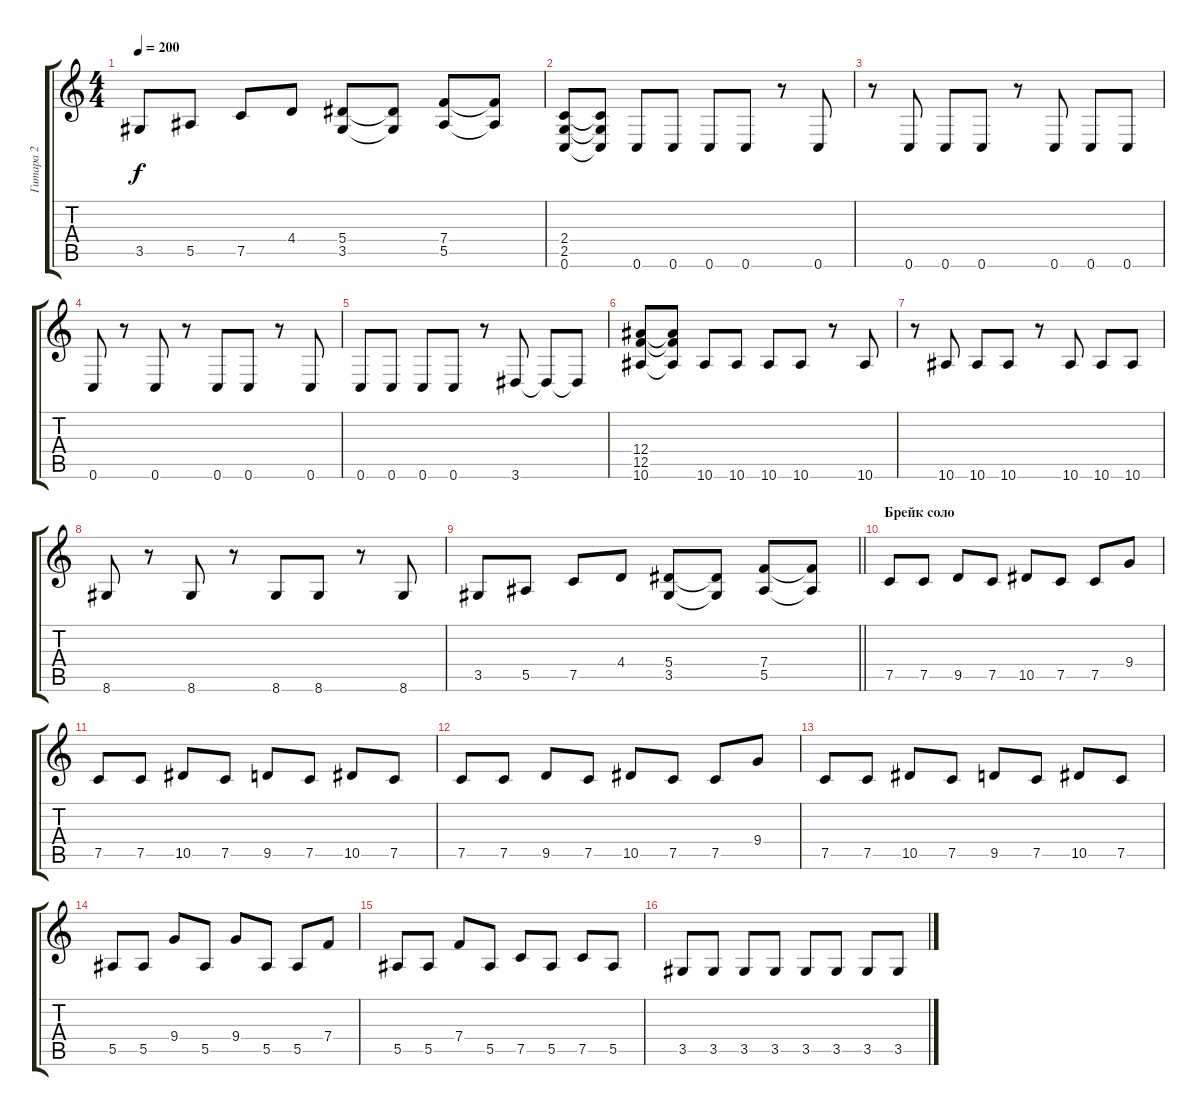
\track ("Гитара 2" "Гитара 2") {instrument overdrivenguitar}
\staff {score tabs}
\tuning (C4 G3 Eb3 Bb2 F2 C2) {hide}
\ts (4 4)
\tempo 200
\clef g2
\ks c
3.5.8{dy f} 5.5.8 7.5.8 4.4.8 (5.4 3.5).8 (5.4{t} 3.5{t}).8 (7.4 5.5).8 (7.4{t} 5.5{t}).8 |
(2.4 2.5 0.6).8 (2.4{t} 2.5{t} 0.6{t}).8 0.6.8 0.6.8 0.6.8 0.6.8 r.8 0.6.8 |
r.8 0.6.8 0.6.8 0.6.8 r.8 0.6.8 0.6.8 0.6.8 |
0.6.8 r.8 0.6.8 r.8 0.6.8 0.6.8 r.8 0.6.8 |
0.6.8 0.6.8 0.6.8 0.6.8 r.8 3.6.8 3.6{t}.8 3.6{t}.8 |
(12.4 12.5 10.6).8 (12.4{t} 12.5{t} 10.6{t}).8 10.6.8 10.6.8 10.6.8 10.6.8 r.8 10.6.8 |
r.8 10.6.8 10.6.8 10.6.8 r.8 10.6.8 10.6.8 10.6.8 |
8.6.8 r.8 8.6.8 r.8 8.6.8 8.6.8 r.8 8.6.8 |
\barLineRight lightlight
3.5.8 5.5.8 7.5.8 4.4.8 (5.4 3.5).8 (5.4{t} 3.5{t}).8 (7.4 5.5).8 (7.4{t} 5.5{t}).8 |
\section ("" "Брейк соло")
7.5.8 7.5.8 9.5.8 7.5.8 10.5.8 7.5.8 7.5.8 9.4.8 |
7.5.8 7.5.8 10.5.8 7.5.8 9.5.8 7.5.8 10.5.8 7.5.8 |
7.5.8 7.5.8 9.5.8 7.5.8 10.5.8 7.5.8 7.5.8 9.4.8 |
7.5.8 7.5.8 10.5.8 7.5.8 9.5.8 7.5.8 10.5.8 7.5.8 |
5.5.8 5.5.8 9.4.8 5.5.8 9.4.8 5.5.8 5.5.8 7.4.8 |
5.5.8 5.5.8 7.4.8 5.5.8 7.5.8 5.5.8 7.5.8 5.5.8 |
3.5.8 3.5.8 3.5.8 3.5.8 3.5.8 3.5.8 3.5.8 3.5.8
